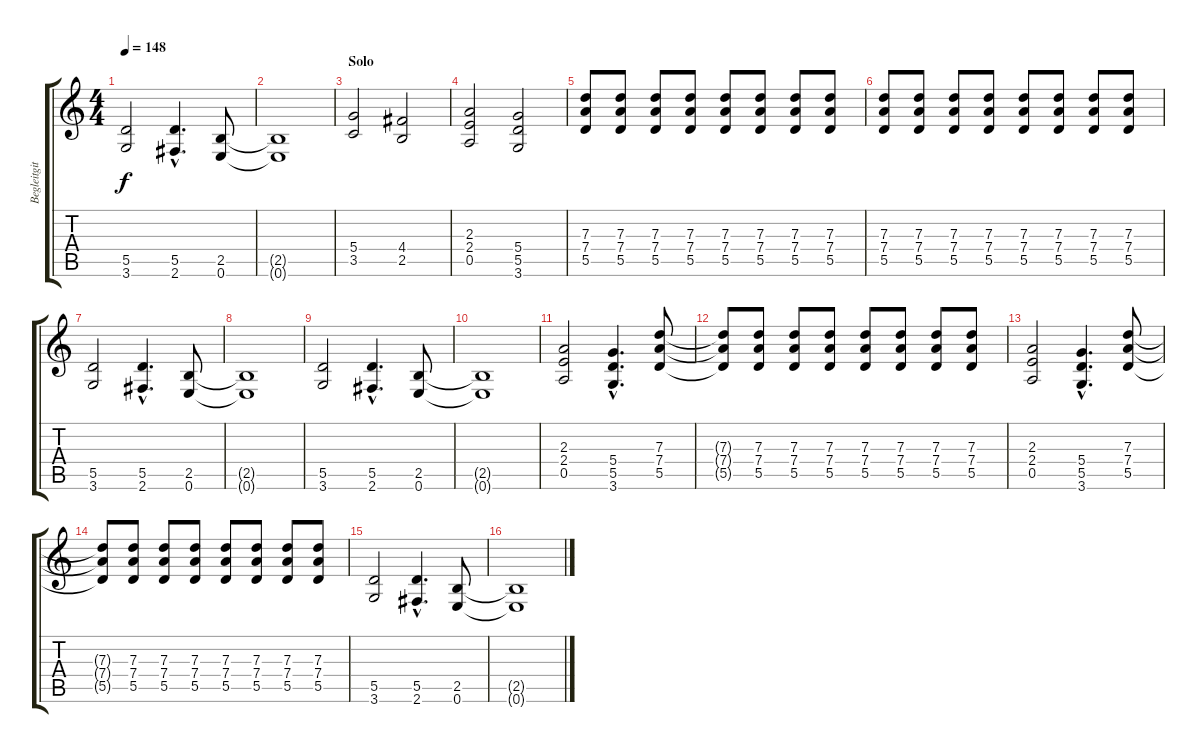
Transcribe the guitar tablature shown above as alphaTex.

\track ("Begleitgitarre" "Begleitgit") {instrument overdrivenguitar}
\staff {score tabs}
\tuning (E4 B3 G3 D3 A2 E2) {hide}
\ts (4 4)
\tempo 148
\clef g2
\ks c
(5.5 3.6).2{dy f} (5.5{hac} 2.6{hac}).4{d} (2.5 0.6).8 |
(2.5{t} 0.6{t}).1 |
\section ("" "Solo")
(5.4 3.5).2 (4.4 2.5).2 |
(2.3 2.4 0.5).2 (5.4 5.5 3.6).2 |
(7.3 7.4 5.5).8 (7.3 7.4 5.5).8 (7.3 7.4 5.5).8 (7.3 7.4 5.5).8 (7.3 7.4 5.5).8 (7.3 7.4 5.5).8 (7.3 7.4 5.5).8 (7.3 7.4 5.5).8 |
(7.3 7.4 5.5).8 (7.3 7.4 5.5).8 (7.3 7.4 5.5).8 (7.3 7.4 5.5).8 (7.3 7.4 5.5).8 (7.3 7.4 5.5).8 (7.3 7.4 5.5).8 (7.3 7.4 5.5).8 |
(5.5 3.6).2 (5.5{hac} 2.6{hac}).4{d} (2.5 0.6).8 |
(2.5{t} 0.6{t}).1 |
(5.5 3.6).2 (5.5{hac} 2.6{hac}).4{d} (2.5 0.6).8 |
(2.5{t} 0.6{t}).1 |
(2.3 2.4 0.5).2 (5.4{hac} 5.5{hac} 3.6{hac}).4{d} (7.3 7.4 5.5).8 |
(7.3{t} 7.4{t} 5.5{t}).8 (7.3 7.4 5.5).8 (7.3 7.4 5.5).8 (7.3 7.4 5.5).8 (7.3 7.4 5.5).8 (7.3 7.4 5.5).8 (7.3 7.4 5.5).8 (7.3 7.4 5.5).8 |
(2.3 2.4 0.5).2 (5.4{hac} 5.5{hac} 3.6{hac}).4{d} (7.3 7.4 5.5).8 |
(7.3{t} 7.4{t} 5.5{t}).8 (7.3 7.4 5.5).8 (7.3 7.4 5.5).8 (7.3 7.4 5.5).8 (7.3 7.4 5.5).8 (7.3 7.4 5.5).8 (7.3 7.4 5.5).8 (7.3 7.4 5.5).8 |
(5.5 3.6).2 (5.5{hac} 2.6{hac}).4{d} (2.5 0.6).8 |
(2.5{t} 0.6{t}).1
